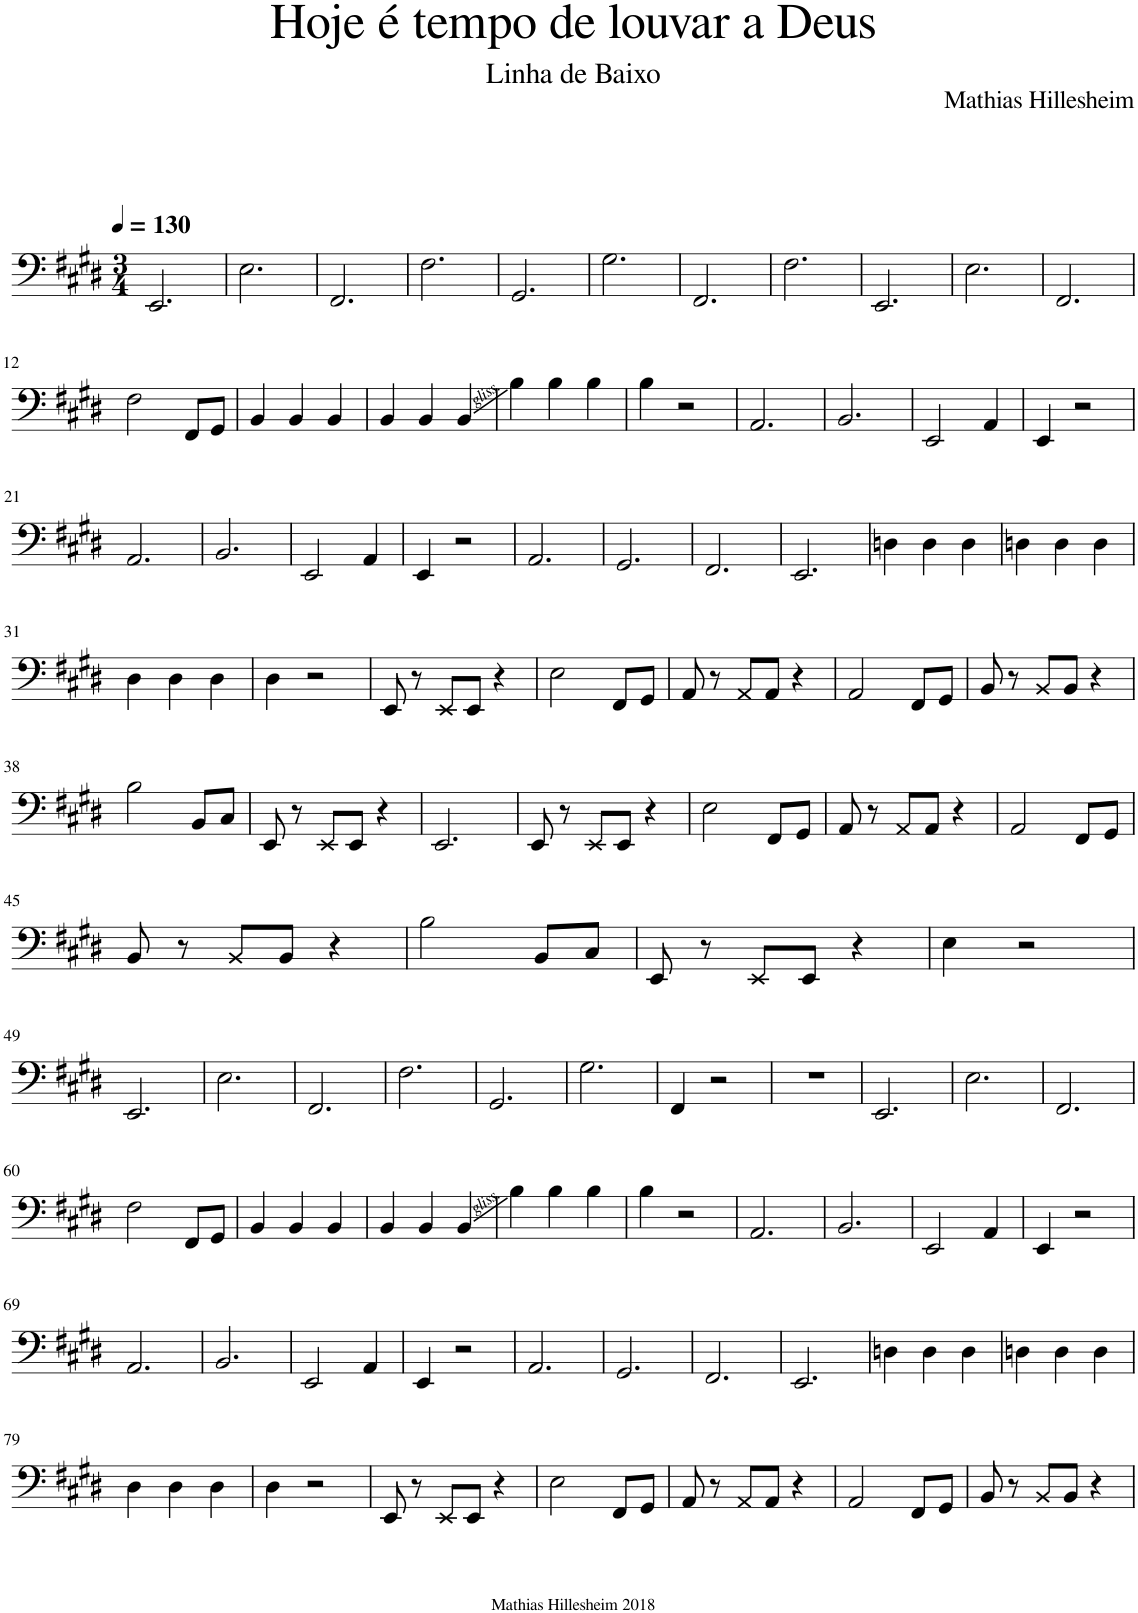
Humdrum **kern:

**kern
*part1
*staff1
*I"Electric Bass
*I'El. B.
*clefF4
*Trd7c12
*k[f#c#g#d#]
*M3/4
*MM130
=1
2.EE/
=2
2.E\
=3
2.FF#/
=4
2.F#\
=5
2.GG#/
=6
2.G#\
=7
2.FF#/
=8
2.F#\
=9
2.EE/
=10
2.E\
=11
2.FF#/
!!LO:LB:g=z
=12
2F#\
8FF#/L
8GG#/J
=13
4BB/
4BB/
4BB/
=14
4BB/
4BB/
4BB/
=15
4B\
4B\
4B\
=16
4B\
2r
=17
2.AA/
=18
2.BB/
=19
2EE/
4AA/
=20
4EE/
2r
!!LO:LB:g=z
=21
2.AA/
=22
2.BB/
=23
2EE/
4AA/
=24
4EE/
2r
=25
2.AA/
=26
2.GG#/
=27
2.FF#/
=28
2.EE/
=29
4Dn\
4D\
4D\
=30
4Dn\
4D\
4D\
!!LO:LB:g=z
=31
4D#\
4D#\
4D#\
=32
4D#\
2r
=33
8EE/
8r
8EE/L
8EE/J
4r
=34
2E\
8FF#/L
8GG#/J
=35
8AA/
8r
8AA/L
8AA/J
4r
=36
2AA/
8FF#/L
8GG#/J
=37
8BB/
8r
8BB/L
8BB/J
4r
!!LO:LB:g=z
=38
2B\
8BB/L
8C#/J
=39
8EE/
8r
8EE/L
8EE/J
4r
=40
2.EE/
=41
8EE/
8r
8EE/L
8EE/J
4r
=42
2E\
8FF#/L
8GG#/J
=43
8AA/
8r
8AA/L
8AA/J
4r
=44
2AA/
8FF#/L
8GG#/J
!!LO:LB:g=z
=45
8BB/
8r
8BB/L
8BB/J
4r
=46
2B\
8BB/L
8C#/J
=47
8EE/
8r
8EE/L
8EE/J
4r
=48
4E\
2r
!!LO:LB:g=z
=49
2.EE/
=50
2.E\
=51
2.FF#/
=52
2.F#\
=53
2.GG#/
=54
2.G#\
=55
4FF#/
2r
=56
2.r
=57
2.EE/
=58
2.E\
=59
2.FF#/
!!LO:LB:g=z
=60
2F#\
8FF#/L
8GG#/J
=61
4BB/
4BB/
4BB/
=62
4BB/
4BB/
4BB/
=63
4B\
4B\
4B\
=64
4B\
2r
=65
2.AA/
=66
2.BB/
=67
2EE/
4AA/
=68
4EE/
2r
!!LO:LB:g=z
=69
2.AA/
=70
2.BB/
=71
2EE/
4AA/
=72
4EE/
2r
=73
2.AA/
=74
2.GG#/
=75
2.FF#/
=76
2.EE/
=77
4Dn\
4D\
4D\
=78
4Dn\
4D\
4D\
!!LO:LB:g=z
=79
4D#\
4D#\
4D#\
=80
4D#\
2r
=81
8EE/
8r
8EE/L
8EE/J
4r
=82
2E\
8FF#/L
8GG#/J
=83
8AA/
8r
8AA/L
8AA/J
4r
=84
2AA/
8FF#/L
8GG#/J
=85
8BB/
8r
8BB/L
8BB/J
4r
=
*-
